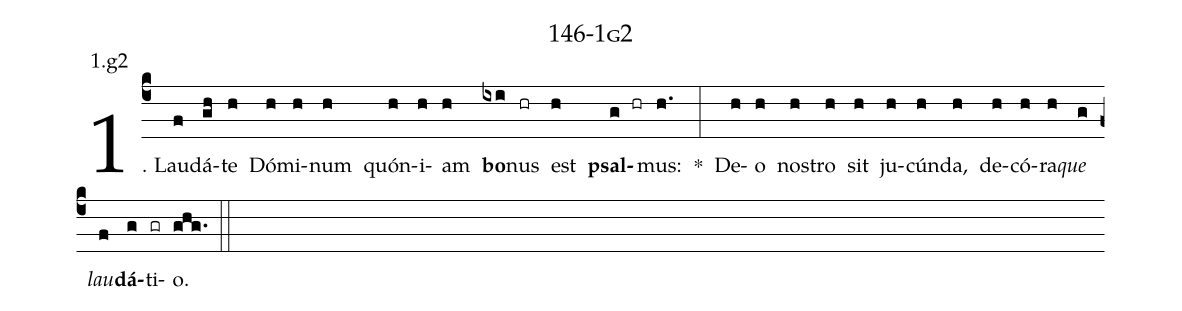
name: 146-1g2;
annotation: 1.g2;
%%
(c4)1. Lau(f)dá(gh)te(h) Dó(h)mi(h)num(h) quón(h)i(h)am(h) <b>bo</b>(ixi)nus(hr) est(h) <b>psal</b>(g hr)mus:(h.) *(:) De(h)o(h) nos(h)tro(h) sit(h) ju(h)cún(h)da,(h) de(h)có(h)ra(h)<i>que</i>(g) <i>lau</i>(f)<b>dá</b>(g)ti(gr)o.(ghg.) (::)
